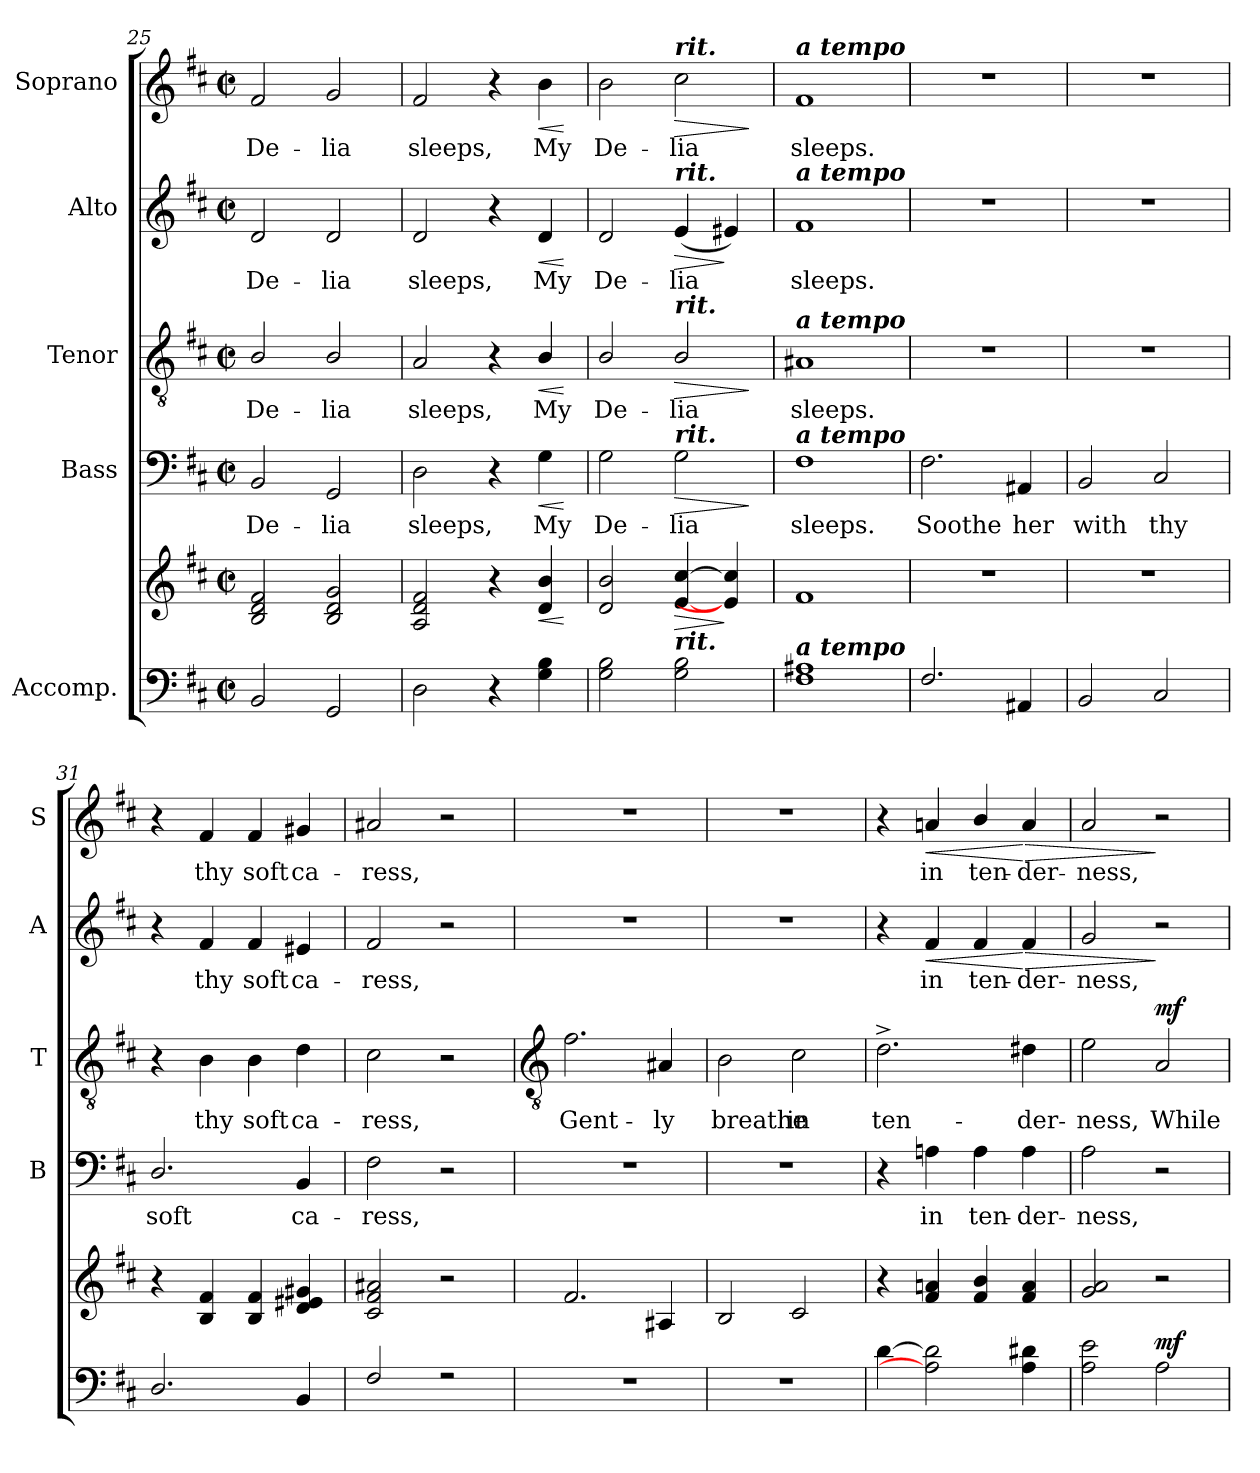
**kern	**kern	**dynam	**kern	**text	**dynam	**kern	**text	**dynam	**kern	**text	**dynam	**kern	**text	**dynam
*part5	*part5	*part5	*part4	*part4	*part4	*part3	*part3	*part3	*part2	*part2	*part2	*part1	*part1	*part1
*staff6	*staff5	*staff5/6	*staff4	*staff4	*staff4	*staff3	*staff3	*staff3	*staff2	*staff2	*staff2	*staff1	*staff1	*staff1
*I"Accomp.	*	*	*I"Bass	*	*	*I"Tenor	*	*	*I"Alto	*	*	*I"Soprano	*	*
*	*	*	*I'B	*	*	*I'T	*	*	*I'A	*	*	*I'S	*	*
*clefF4	*clefG2	*	*clefF4	*	*	*clefGv2	*	*	*clefG2	*	*	*clefG2	*	*
*k[f#c#]	*k[f#c#]	*	*k[f#c#]	*	*	*k[f#c#]	*	*	*k[f#c#]	*	*	*k[f#c#]	*	*
*D:	*D:	*	*D:	*	*	*D:	*	*	*D:	*	*	*D:	*	*
*M2/2	*M2/2	*	*M2/2	*	*	*M2/2	*	*	*M2/2	*	*	*M2/2	*	*
*met(c|)	*met(c|)	*	*met(c|)	*	*	*met(c|)	*	*	*met(c|)	*	*	*met(c|)	*	*
=25	=25	=25	=25	=25	=25	=25	=25	=25	=25	=25	=25	=25	=25	=25
*^	*	*	*	*	*	*	*	*	*	*	*	*	*	*
!	!	!	!	!	!LO:LY:b	!	!	!LO:LY:b	!	!	!LO:LY:b	!	!	!LO:LY:b	!
2BB	1ryy	2B 2d 2f#	.	2BB	De-	.	2B/	De-	.	2d	De-	.	2f#	De-	.
!	!	!	!	!	!LO:LY:b	!	!	!LO:LY:b	!	!	!LO:LY:b	!	!	!LO:LY:b	!
2GG	.	2B 2d 2g	.	2GG	-lia	.	2B/	-lia	.	2d	-lia	.	2g	-lia	.
=26	=26	=26	=26	=26	=26	=26	=26	=26	=26	=26	=26	=26	=26	=26	=26
!	!	!	!	!	!LO:LY:b	!	!	!LO:LY:b	!	!	!LO:LY:b	!	!	!LO:LY:b	!
2D	1ryy	2A 2d 2f#	.	2D	sleeps,	.	2A	sleeps,	.	2d	sleeps,	.	2f#	sleeps,	.
4r	.	4r	.	4r	.	.	4r	.	.	4r	.	.	4r	.	.
!	!	!	!LO:HP:b	!	!LO:LY:b	!LO:HP:b	!	!LO:LY:b	!LO:HP:b	!	!LO:LY:b	!LO:HP:b	!	!LO:LY:b	!LO:HP:b
4G 4B	.	4d 4b	<	4G	My	<	4B/	My	<	4d	My	<	4b	My	<
*v	*v	*	*	*	*	*	*	*	*	*	*	*	*	*	*
.	.	[	.	.	[	.	.	[	.	.	[	.	.	[
=27	=27	=27	=27	=27	=27	=27	=27	=27	=27	=27	=27	=27	=27	=27
*^	*	*	*	*	*	*	*	*	*	*	*	*	*	*
!	!	!	!	!	!LO:LY:b	!	!	!LO:LY:b	!	!	!LO:LY:b	!	!	!LO:LY:b	!
2G 2B	1ryy	2d 2b	.	2G	De-	.	2B/	De-	.	2d	De-	.	2b	De-	.
!	!	!	!	!	!	!	!	!	!	!	!	!	!LO:TX:a:Bi:t=rit.	!	!
!	!	!	!	!	!	!	!	!	!	!LO:TX:a:Bi:t=rit.	!	!	!	!	!
!	!	!	!	!	!	!	!LO:TX:a:Bi:t=rit.	!	!	!	!	!	!	!	!
!	!	!	!	!LO:TX:a:Bi:t=rit.	!	!	!	!	!	!	!	!	!	!	!
!LO:TX:a:Bi:t=rit.	!	!	!	!	!	!	!	!	!	!	!	!	!	!	!
!	!	!	!LO:HP:b	!	!LO:LY:b	!LO:HP:b	!	!LO:LY:b	!LO:HP:b	!	!LO:LY:b	!LO:HP:b	!	!LO:LY:b	!LO:HP:b
2G 2B	.	[4e [4cc#	>	2G	-lia	>	2B/	-lia	>	(<4e	-lia	>	2cc#	-lia	>
.	.	4e#] 4cc#]	]	.	.	.	.	.	.	4e#X)	.	]	.	.	.
*v	*v	*	*	*	*	*	*	*	*	*	*	*	*	*	*
.	.	.	.	.	]	.	.	]	.	.	.	.	.	]
=28	=28	=28	=28	=28	=28	=28	=28	=28	=28	=28	=28	=28	=28	=28
*^	*	*	*	*	*	*	*	*	*	*	*	*	*	*
!	!	!	!	!	!	!	!	!	!	!	!	!	!LO:TX:a:Bi:t=a tempo	!	!
!	!	!	!	!	!	!	!	!	!	!LO:TX:a:Bi:t=a tempo	!	!	!	!	!
!	!	!	!	!	!	!	!LO:TX:a:Bi:t=a tempo	!	!	!	!	!	!	!	!
!	!	!	!	!LO:TX:a:Bi:t=a tempo	!	!	!	!	!	!	!	!	!	!	!
!LO:TX:a:Bi:t=a tempo	!	!	!	!	!	!	!	!	!	!	!	!	!	!	!
!	!	!	!	!	!LO:LY:b	!	!	!LO:LY:b	!	!	!LO:LY:b	!	!	!LO:LY:b	!
1F# 1A#X	1ryy	1f#	.	1F#	sleeps.	.	1A#X	sleeps.	.	1f#	sleeps.	.	1f#	sleeps.	.
=29	=29	=29	=29	=29	=29	=29	=29	=29	=29	=29	=29	=29	=29	=29	=29
!	!	!	!	!	!LO:LY:b	!	!	!	!	!	!	!	!	!	!
2.F#	1ryy	1r	.	2.F#	Soothe	.	1r	.	.	1r	.	.	1r	.	.
!	!	!	!	!	!LO:LY:b	!	!	!	!	!	!	!	!	!	!
4AA#X	.	.	.	4AA#X	her	.	.	.	.	.	.	.	.	.	.
=30	=30	=30	=30	=30	=30	=30	=30	=30	=30	=30	=30	=30	=30	=30	=30
!	!	!	!	!	!LO:LY:b	!	!	!	!	!	!	!	!	!	!
2BB	1ryy	1r	.	2BB	with	.	1r	.	.	1r	.	.	1r	.	.
!	!	!	!	!	!LO:LY:b	!	!	!	!	!	!	!	!	!	!
2C#	.	.	.	2C#	thy	.	.	.	.	.	.	.	.	.	.
=31	=31	=31	=31	=31	=31	=31	=31	=31	=31	=31	=31	=31	=31	=31	=31
!	!	!	!	!	!LO:LY:b	!	!	!	!	!	!	!	!	!	!
2.D/	1ryy	4r	.	2.D/	soft	.	4r	.	.	4r	.	.	4r	.	.
!	!	!	!	!	!	!	!	!LO:LY:b	!	!	!LO:LY:b	!	!	!LO:LY:b	!
.	.	4B 4f#	.	.	.	.	4B	thy	.	4f#	thy	.	4f#	thy	.
!	!	!	!	!	!	!	!	!LO:LY:b	!	!	!LO:LY:b	!	!	!LO:LY:b	!
.	.	4B 4f#	.	.	.	.	4B	soft	.	4f#	soft	.	4f#	soft	.
!	!	!	!	!	!LO:LY:b	!	!	!LO:LY:b	!	!	!LO:LY:b	!	!	!LO:LY:b	!
4BB	.	4d 4e#X 4g#X	.	4BB	ca-	.	4d	ca-	.	4e#X	ca-	.	4g#X	ca-	.
=32	=32	=32	=32	=32	=32	=32	=32	=32	=32	=32	=32	=32	=32	=32	=32
!	!	!	!	!	!LO:LY:b	!	!	!LO:LY:b	!	!	!LO:LY:b	!	!	!LO:LY:b	!
2F#	1ryy	2c# 2f# 2a#X	.	2F#	-ress,	.	2c#	-ress,	.	2f#	-ress,	.	2a#X	-ress,	.
2r	.	2r	.	2r	.	.	2r	.	.	2r	.	.	2r	.	.
*v	*v	*	*	*	*	*	*	*	*	*	*	*	*	*	*
!!LO:LB:g=z
=33	=33	=33	=33	=33	=33	=33	=33	=33	=33	=33	=33	=33	=33	=33
*	*	*	*	*	*	*clefGv2	*	*	*	*	*	*	*	*
!	!	!	!	!	!	!	!LO:LY:b	!	!	!	!	!	!	!
1r	2.f#	.	1r	.	.	2.f#	Gent-	.	1r	.	.	1r	.	.
!	!	!	!	!	!	!	!LO:LY:b	!	!	!	!	!	!	!
.	4A#X	.	.	.	.	4A#X	-ly	.	.	.	.	.	.	.
=34	=34	=34	=34	=34	=34	=34	=34	=34	=34	=34	=34	=34	=34	=34
!	!	!	!	!	!	!	!LO:LY:b	!	!	!	!	!	!	!
1r	2B	.	1r	.	.	2B	breathe	.	1r	.	.	1r	.	.
!	!	!	!	!	!	!	!LO:LY:b	!	!	!	!	!	!	!
.	2c#	.	.	.	.	2c#	in	.	.	.	.	.	.	.
=35	=35	=35	=35	=35	=35	=35	=35	=35	=35	=35	=35	=35	=35	=35
!	!	!	!	!	!	!	!LO:LY:b	!	!	!	!	!	!	!
[4d	4r	.	4r	.	.	2.d^	ten-	.	4r	.	.	4r	.	.
!	!	!	!	!LO:LY:b	!	!	!	!	!	!LO:LY:b	!LO:HP:b	!	!LO:LY:b	!LO:HP:b
2An] 2d]	4f# 4an	.	4An	in	.	.	.	.	4f#	in	<	4an	in	<
!	!	!	!	!LO:LY:b	!	!	!	!	!	!LO:LY:b	!	!	!LO:LY:b	!
.	4f#/ 4b/	.	4A	ten-	.	.	.	.	4f#/	ten-	.	4b/	ten-	.
!	!	!	!	!LO:LY:b	!	!	!LO:LY:b	!	!	!LO:LY:b	!LO:HP:n=1:b	!	!LO:LY:b	!LO:HP:n=1:b
4A 4d#X	4f# 4a	.	4A	-der-	.	4d#X	-der-	.	4f#	-der-	[ >	4a	-der-	[ >
=36	=36	=36	=36	=36	=36	=36	=36	=36	=36	=36	=36	=36	=36	=36
!	!	!	!	!LO:LY:b	!	!	!LO:LY:b	!	!	!LO:LY:b	!	!	!LO:LY:b	!
2A 2e	2g 2a	.	2A	-ness,	.	2e	-ness,	.	2g	-ness,	.	2a	-ness,	.
!	!	!LO:DY:a=2	!	!	!	!	!LO:LY:b	!LO:DY:b	!	!	!	!	!	!
2A	2r	mf	2r	.	.	2A	While	mf	2r	.	]	2r	.	]
=	=	=	=	=	=	=	=	=	=	=	=	=	=	=
*-	*-	*-	*-	*-	*-	*-	*-	*-	*-	*-	*-	*-	*-	*-
